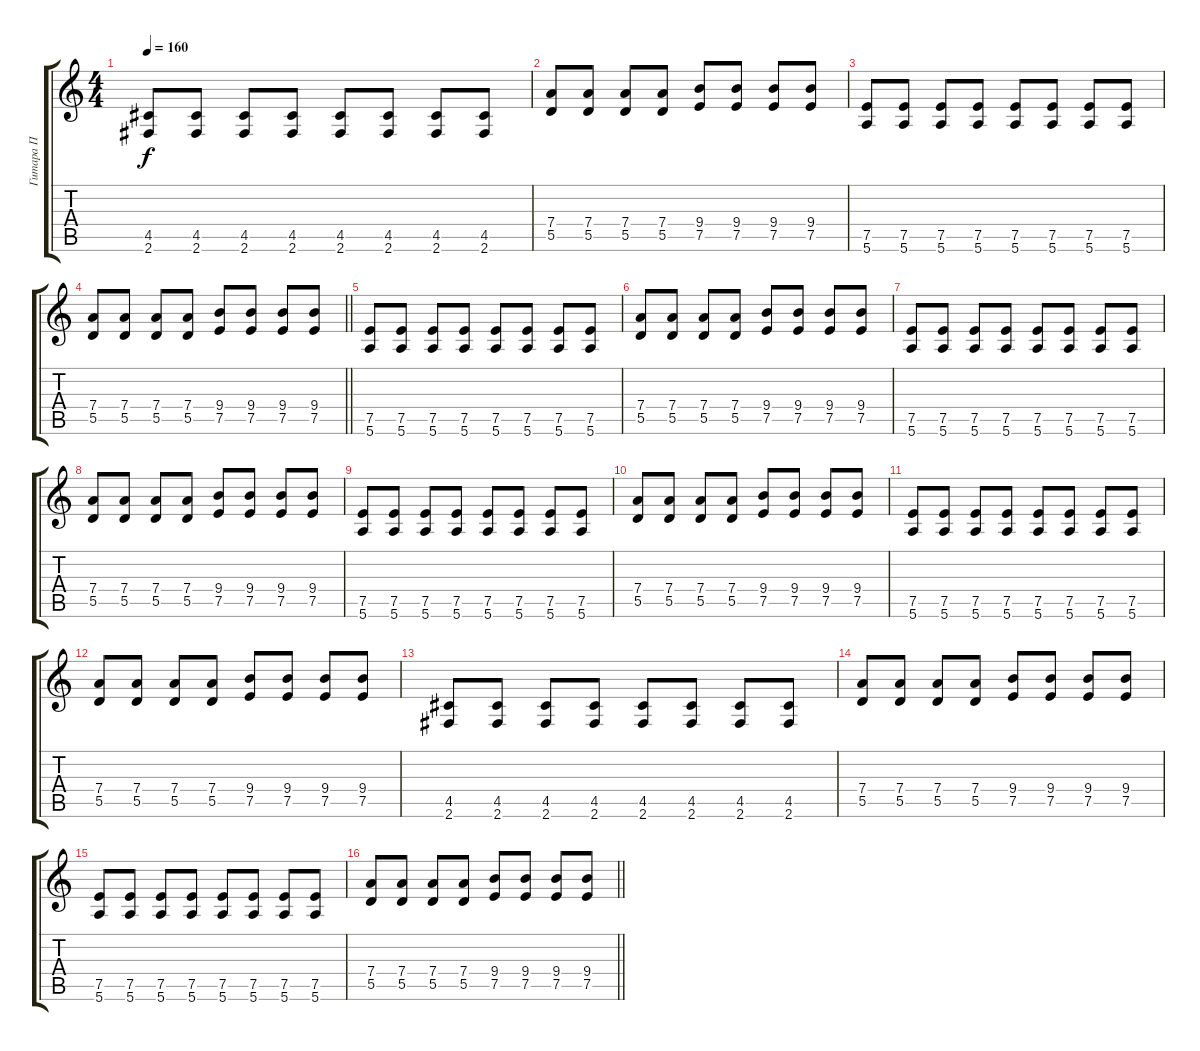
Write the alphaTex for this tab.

\track ("Гитара П" "Гитара П") {instrument overdrivenguitar}
\staff {score tabs}
\tuning (E4 B3 G3 D3 A2 E2) {hide}
\ts (4 4)
\tempo 160
\clef g2
\ks c
(4.5 2.6).8{dy f} (4.5 2.6).8 (4.5 2.6).8 (4.5 2.6).8 (4.5 2.6).8 (4.5 2.6).8 (4.5 2.6).8 (4.5 2.6).8 |
(7.4 5.5).8 (7.4 5.5).8 (7.4 5.5).8 (7.4 5.5).8 (9.4 7.5).8 (9.4 7.5).8 (9.4 7.5).8 (9.4 7.5).8 |
(7.5 5.6).8 (7.5 5.6).8 (7.5 5.6).8 (7.5 5.6).8 (7.5 5.6).8 (7.5 5.6).8 (7.5 5.6).8 (7.5 5.6).8 |
\barLineRight lightlight
(7.4 5.5).8 (7.4 5.5).8 (7.4 5.5).8 (7.4 5.5).8 (9.4 7.5).8 (9.4 7.5).8 (9.4 7.5).8 (9.4 7.5).8 |
(7.5 5.6).8 (7.5 5.6).8 (7.5 5.6).8 (7.5 5.6).8 (7.5 5.6).8 (7.5 5.6).8 (7.5 5.6).8 (7.5 5.6).8 |
(7.4 5.5).8 (7.4 5.5).8 (7.4 5.5).8 (7.4 5.5).8 (9.4 7.5).8 (9.4 7.5).8 (9.4 7.5).8 (9.4 7.5).8 |
(7.5 5.6).8 (7.5 5.6).8 (7.5 5.6).8 (7.5 5.6).8 (7.5 5.6).8 (7.5 5.6).8 (7.5 5.6).8 (7.5 5.6).8 |
(7.4 5.5).8 (7.4 5.5).8 (7.4 5.5).8 (7.4 5.5).8 (9.4 7.5).8 (9.4 7.5).8 (9.4 7.5).8 (9.4 7.5).8 |
(7.5 5.6).8 (7.5 5.6).8 (7.5 5.6).8 (7.5 5.6).8 (7.5 5.6).8 (7.5 5.6).8 (7.5 5.6).8 (7.5 5.6).8 |
(7.4 5.5).8 (7.4 5.5).8 (7.4 5.5).8 (7.4 5.5).8 (9.4 7.5).8 (9.4 7.5).8 (9.4 7.5).8 (9.4 7.5).8 |
(7.5 5.6).8 (7.5 5.6).8 (7.5 5.6).8 (7.5 5.6).8 (7.5 5.6).8 (7.5 5.6).8 (7.5 5.6).8 (7.5 5.6).8 |
(7.4 5.5).8 (7.4 5.5).8 (7.4 5.5).8 (7.4 5.5).8 (9.4 7.5).8 (9.4 7.5).8 (9.4 7.5).8 (9.4 7.5).8 |
(4.5 2.6).8 (4.5 2.6).8 (4.5 2.6).8 (4.5 2.6).8 (4.5 2.6).8 (4.5 2.6).8 (4.5 2.6).8 (4.5 2.6).8 |
(7.4 5.5).8 (7.4 5.5).8 (7.4 5.5).8 (7.4 5.5).8 (9.4 7.5).8 (9.4 7.5).8 (9.4 7.5).8 (9.4 7.5).8 |
(7.5 5.6).8 (7.5 5.6).8 (7.5 5.6).8 (7.5 5.6).8 (7.5 5.6).8 (7.5 5.6).8 (7.5 5.6).8 (7.5 5.6).8 |
\barLineRight lightlight
(7.4 5.5).8 (7.4 5.5).8 (7.4 5.5).8 (7.4 5.5).8 (9.4 7.5).8 (9.4 7.5).8 (9.4 7.5).8 (9.4 7.5).8
